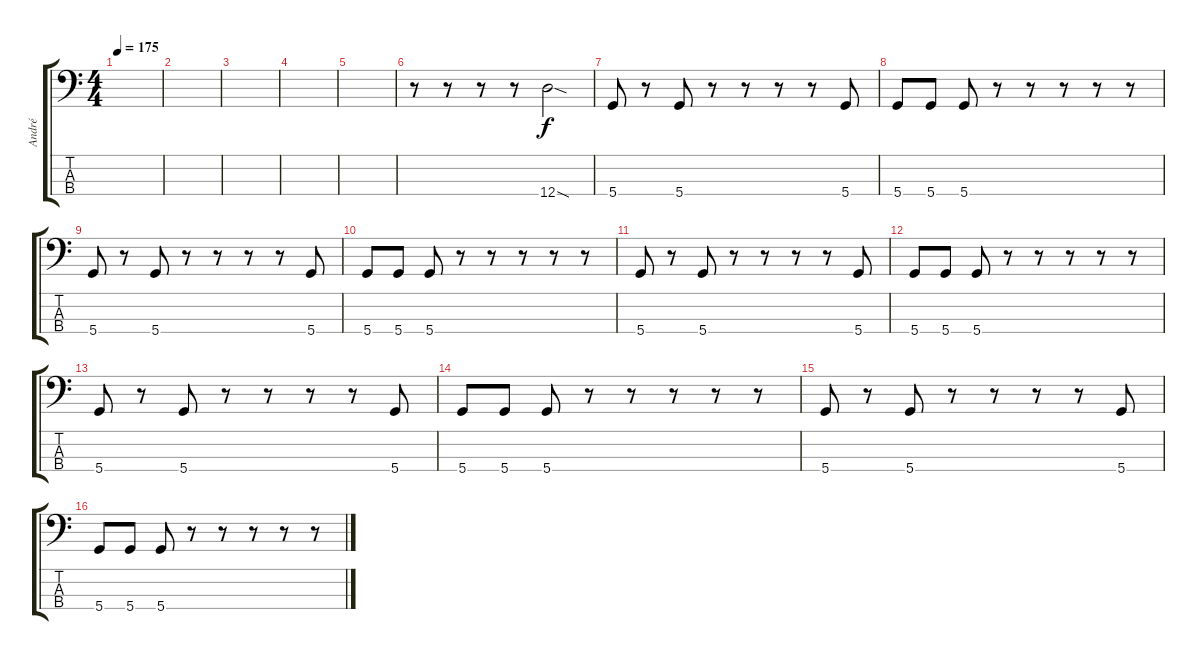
\track ("André" "André") {instrument slapbass1}
\staff {score tabs}
\tuning (G2 D2 A1 D1) {hide}
\ts (4 4)
\tempo 175
\clef f4
\ks c
|
|
|
|
|
r.8 r.8 r.8 r.8 12.4{sod}.2{instrument electricbassfinger} |
5.4.8 r.8 5.4.8 r.8 r.8 r.8 r.8 5.4.8 |
5.4.8 5.4.8 5.4.8 r.8 r.8 r.8 r.8 r.8 |
5.4.8 r.8 5.4.8 r.8 r.8 r.8 r.8 5.4.8 |
5.4.8 5.4.8 5.4.8 r.8 r.8 r.8 r.8 r.8 |
5.4.8 r.8 5.4.8 r.8 r.8 r.8 r.8 5.4.8 |
5.4.8 5.4.8 5.4.8 r.8 r.8 r.8 r.8 r.8 |
5.4.8 r.8 5.4.8 r.8 r.8 r.8 r.8 5.4.8 |
5.4.8 5.4.8 5.4.8 r.8 r.8 r.8 r.8 r.8 |
5.4.8 r.8 5.4.8 r.8 r.8 r.8 r.8 5.4.8 |
5.4.8 5.4.8 5.4.8 r.8 r.8 r.8 r.8 r.8
